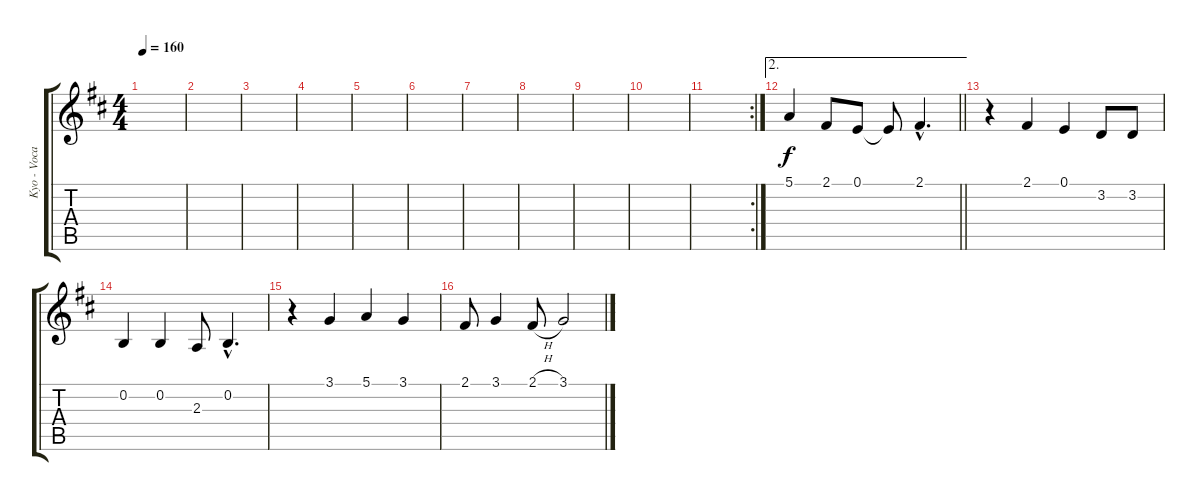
\track ("Kyo - Vocal" "Kyo - Voca") {instrument sopranosax}
\staff {score tabs}
\tuning (E4 B3 G3 D3 A2 E2) {hide}
\ts (4 4)
\tempo 160
\clef g2
\ks d
|
|
|
|
|
|
|
|
|
|
\rc 2
|
\ae 2
\barLineRight lightlight
5.1.4 2.1.8 0.1.8 0.1{t}.8 2.1{hac}.4{d} |
r.4 2.1.4 0.1.4 3.2.8 3.2.8 |
0.2.4 0.2.4 2.3.8 0.2{hac}.4{d} |
r.4 3.1.4 5.1.4 3.1.4 |
2.1.8 3.1.4 2.1{h}.8 3.1.2
